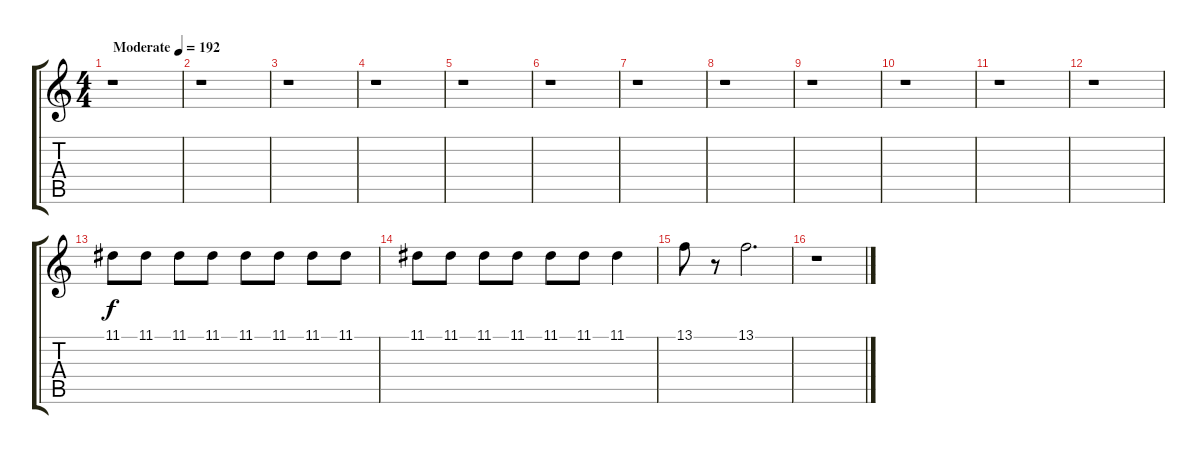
\track "" {instrument lead1square}
\staff {score tabs}
\tuning (E4 B3 G3 D3 A2 E2) {hide}
\ts (4 4)
\tempo (192 "Moderate")
\clef g2
\ks c
r.1{txt "" dy f instrument lead1square} |
r.1 |
r.1 |
r.1 |
r.1 |
r.1 |
r.1 |
r.1 |
r.1 |
r.1 |
r.1 |
r.1 |
11.1.8{txt ""} 11.1.8{txt ""} 11.1.8{txt ""} 11.1.8{txt ""} 11.1.8{txt ""} 11.1.8{txt ""} 11.1.8{txt ""} 11.1.8{txt ""} |
11.1.8{txt ""} 11.1.8{txt ""} 11.1.8{txt ""} 11.1.8{txt ""} 11.1.8{txt ""} 11.1.8{txt ""} 11.1.4{txt ""} |
13.1.8{txt ""} r.8 13.1.2{d txt ""} |
r.1
